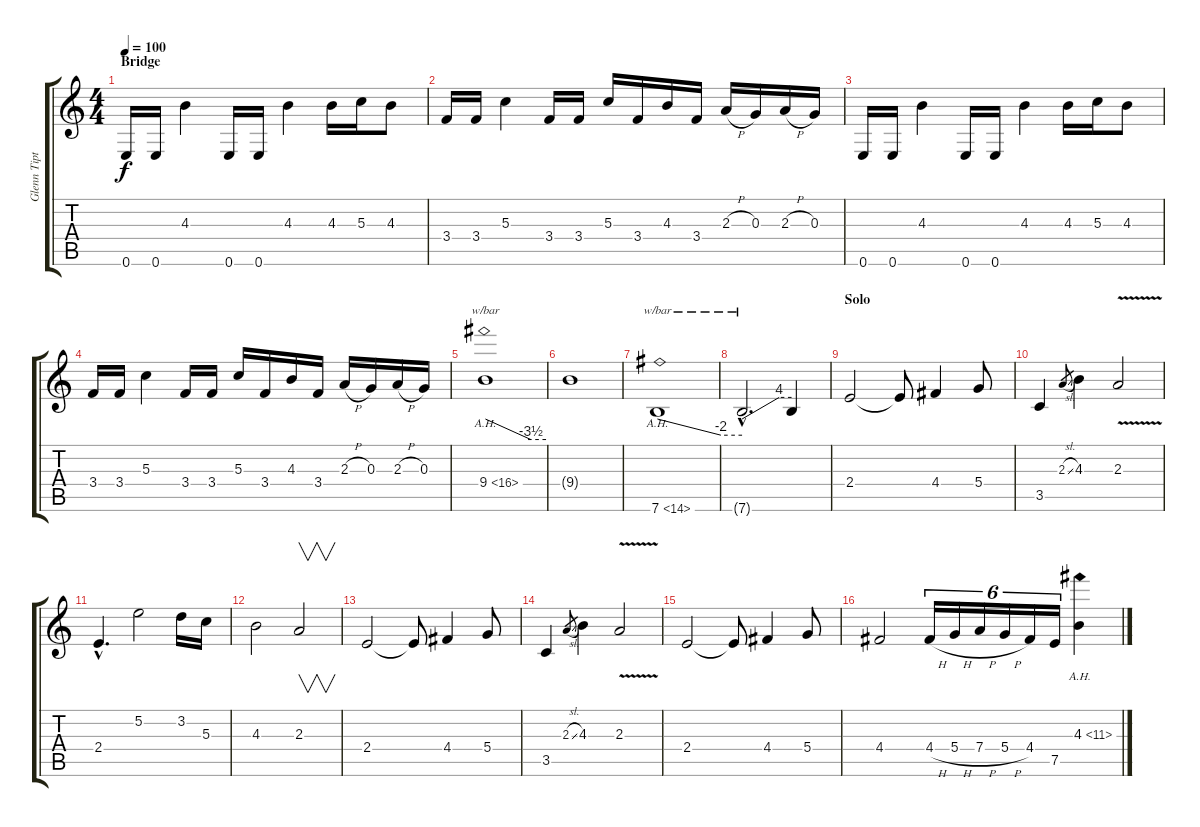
\track ("Glenn Tipton" "Glenn Tipt") {instrument distortionguitar}
\staff {score tabs}
\tuning (E4 B3 G3 D3 A2 E2) {hide}
\ts (4 4)
\section ("" "Bridge")
\tempo 100
\clef g2
\ks c
0.6.16{dy f} 0.6.16 4.3.4 0.6.16 0.6.16 4.3.4 4.3.16 5.3.16 4.3.8 |
3.4.16 3.4.16 5.3.4 3.4.16 3.4.16 5.3.16 3.4.16 4.3.16 3.4.16 2.3{h}.16 0.3.16 2.3{h}.16 0.3.16 |
0.6.16 0.6.16 4.3.4 0.6.16 0.6.16 4.3.4 4.3.16 5.3.16 4.3.8 |
3.4.16 3.4.16 5.3.4 3.4.16 3.4.16 5.3.16 3.4.16 4.3.16 3.4.16 2.3{h}.16 0.3.16 2.3{h}.16 0.3.16 |
9.4{ah 7}.1{tbe (custom default 0 0 45 -14 60 -14)} |
9.4{t}.1 |
7.6{ah 7}.1{tbe (custom default 0 0 45 -8 60 -8)} |
7.6{hac t}.2{d tbe (custom default 0 0 45 16 60 16)} 7.6{t}.4 |
\section ("" "Solo")
2.4.2 2.4{t}.8 4.4.4 5.4.8 |
3.5.4 2.3{sl}.8{gr} 4.3.4 2.3{v}.2 |
2.4{hac}.4{d} 5.2.2 3.2.16 5.3.16 |
4.3.2 2.3.2{v} |
2.4.2 2.4{t}.8 4.4.4 5.4.8 |
3.5.4 2.3{sl}.8{gr} 4.3.4 2.3{v}.2 |
2.4.2 2.4{t}.8 4.4.4 5.4.8 |
4.4.2 4.4{h}.16{tu (6 4)} 5.4{h}.16{tu (6 4)} 7.4{h}.16{tu (6 4)} 5.4{h}.16{tu (6 4)} 4.4.16{tu (6 4)} 7.5.16{tu (6 4)} 4.3{ah 7}.4
